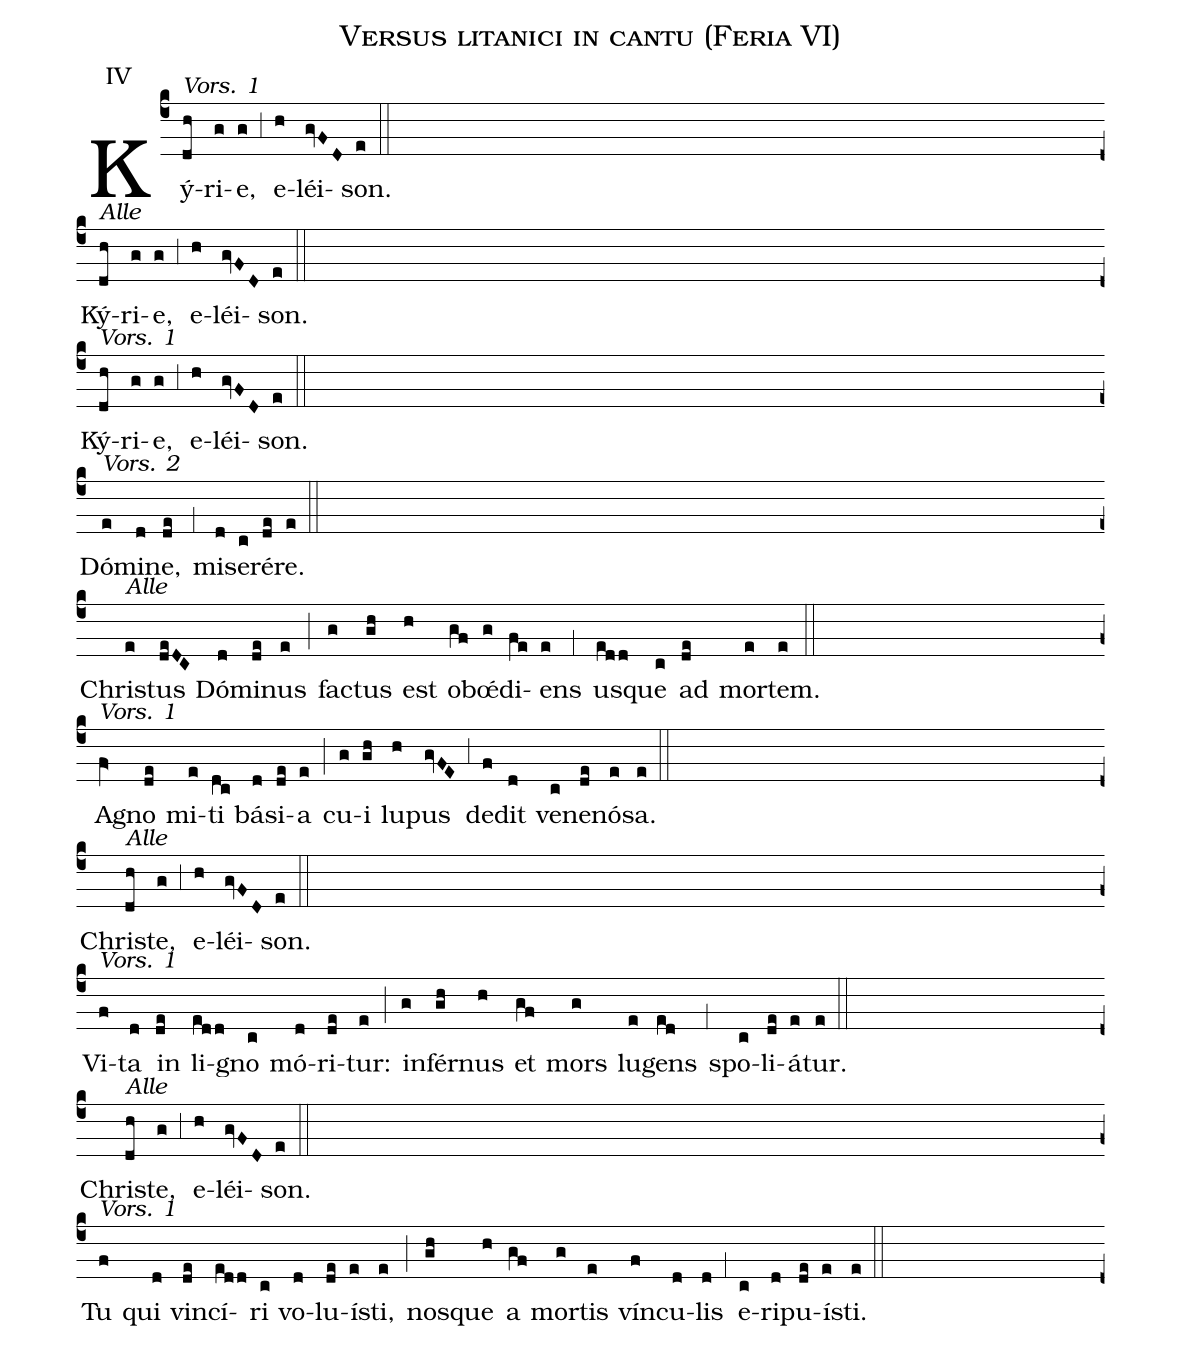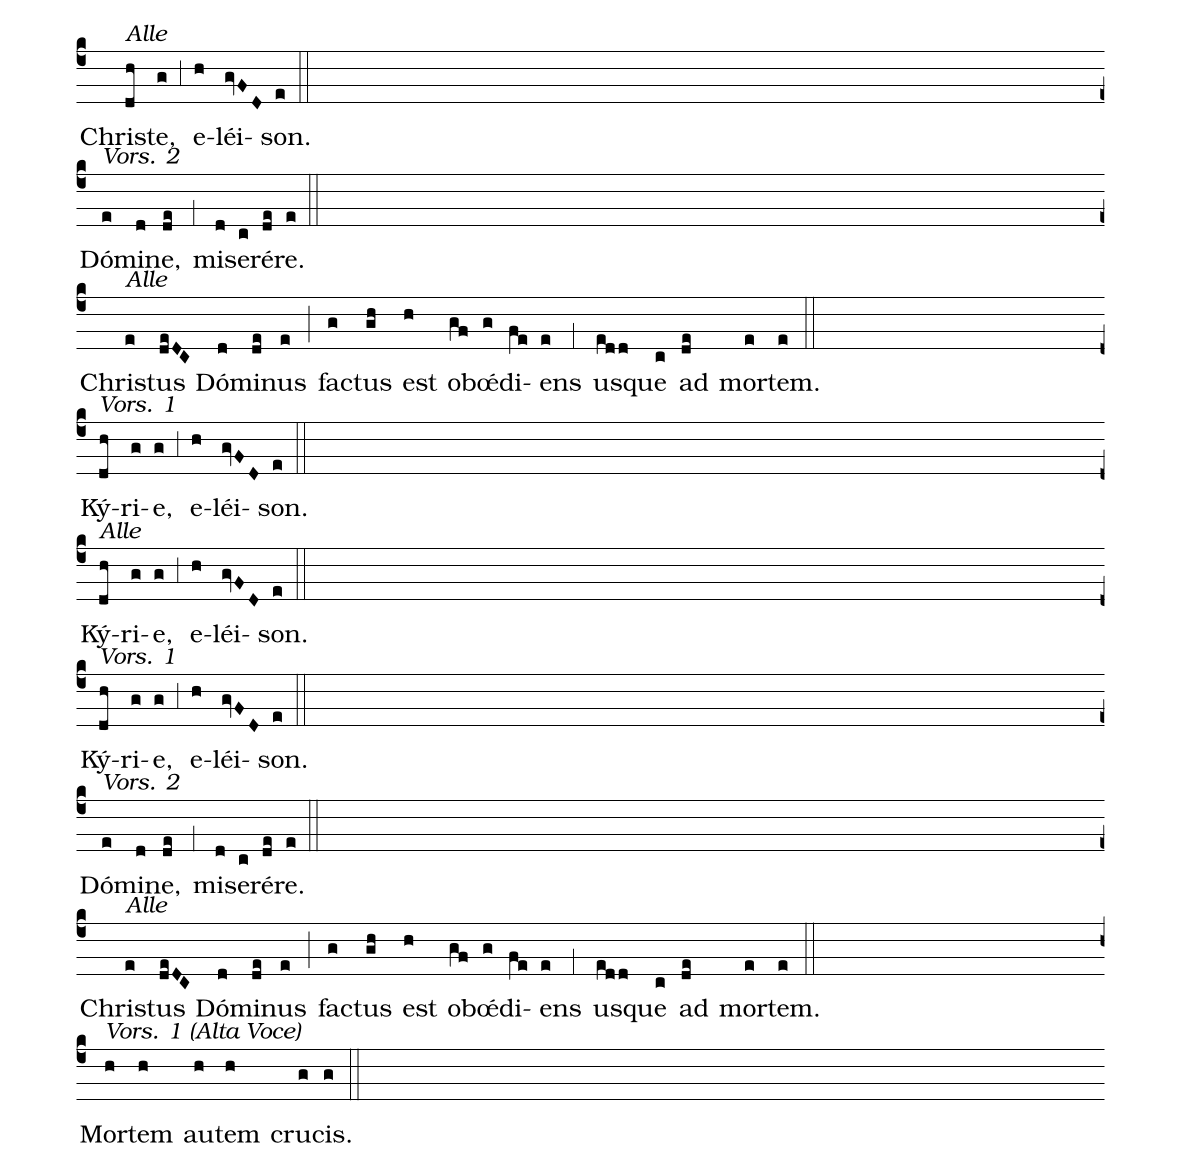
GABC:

name:Versus litanici in cantu (Feria VI);
office-part:Varia;
mode:4;
annotation:IV;
%%
(c4)Ký<alt>Vors. 1</alt>(dh)ri(g)e,(g) (;3) e(h)l{é}i(gvFD)son.(e) (::) (Z)




Ký<alt>Alle</alt>(dh)ri(g)e,(g) (;3) e(h)l{é}i(gvFD)son.(e) (::) (Z)



Ký<alt>Vors. 1</alt>(dh)ri(g)e,(g) (;3) e(h)l{é}i(gvFD)son.(e) (::) (Z)



Dó<alt>Vors. 2</alt>(e)mi(d)ne,(de) (;1) mi(d)se(c)ré(de)re.(e) (::) (Z)



Chri<alt>Alle</alt>(e)stus(deDC) Dó(d)mi(de)nus(e) (;) fa(g)ctus(gh) est(h) o(gf)b{<v>{\'\oe}</v>}(g)di(fe)ens(e) (,1) us(edd)que(c) ad(de) mor(e)tem.(e) (::) (Z)



A<alt>Vors. 1</alt>(fV>)gno(de) mi(e)ti(dc) bá(d)si(de)a(e) (;) cu(g)i(gh) lu(h)pus(gvFE) (;3) de(f)dit(d) ve(c)ne(de)nó(e)sa.(e) (::) (Z)



Chri<alt>Alle</alt>(dh)ste,(g) (;3) e(h)l{é}i(gvFD)son.(e) (::) (Z)



Vi<alt>Vors. 1</alt>(f)ta(d) in(de) li(edd)gno(c) mó(d)ri(de)tur:(e) (;) in(g)fér(gh)nus(h) et(gf) mors(g) lu(e)gens(ed) (,1) spo(c)li(de)á(e)tur.(e) (::) (Z)



Chri<alt>Alle</alt>(dh)ste,(g) (;3) e(h)l{é}i(gvFD)son.(e) (::) (Z)



Tu<alt>Vors. 1</alt>(f) qui(d) vin(de)cí(edd)ri(c) vo(d)lu(de)í(e)sti,(e) (;) nos(gh)que(h) a(gf) mor(g)tis(e) vín(f)cu(d)lis(d) (,1) e(c)ri(d)pu(de)í(e)sti.(e) (::) (Z)



Chri<alt>Alle</alt>(dh)ste,(g) (;3) e(h)l{é}i(gvFD)son.(e) (::) (Z)




Dó<alt>Vors. 2</alt>(e)mi(d)ne,(de) (;1) mi(d)se(c)ré(de)re.(e) (::) (Z)



Chri<alt>Alle</alt>(e)stus(deDC) Dó(d)mi(de)nus(e) (;) fa(g)ctus(gh) est(h) o(gf)b{<v>{\'\oe}</v>}(g)di(fe)ens(e) (,1) us(edd)que(c) ad(de) mor(e)tem.(e) (::) (Z)







Ký<alt>Vors. 1</alt>(dh)ri(g)e,(g) (;3) e(h)l{é}i(gvFD)son.(e) (::) (Z)



Ký<alt>Alle</alt>(dh)ri(g)e,(g) (;3) e(h)l{é}i(gvFD)son.(e) (::) (Z)



Ký<alt>Vors. 1</alt>(dh)ri(g)e,(g) (;3) e(h)l{é}i(gvFD)son.(e) (::) (Z)



Dó<alt>Vors. 2</alt>(e)mi(d)ne,(de) (;1) mi(d)se(c)ré(de)re.(e) (::) (Z)



Chri<alt>Alle</alt>(e)stus(deDC) Dó(d)mi(de)nus(e) (;) fa(g)ctus(gh) est(h) o(gf)b{<v>{\'\oe}</v>}(g)di(fe)ens(e) (,1) us(edd)que(c) ad(de) mor(e)tem.(e) (::) (Z)



Mor<alt>Vors. 1 (Alta Voce)</alt>(h)tem(h) au(h)tem(h) cru(g)cis.(g) (::)
